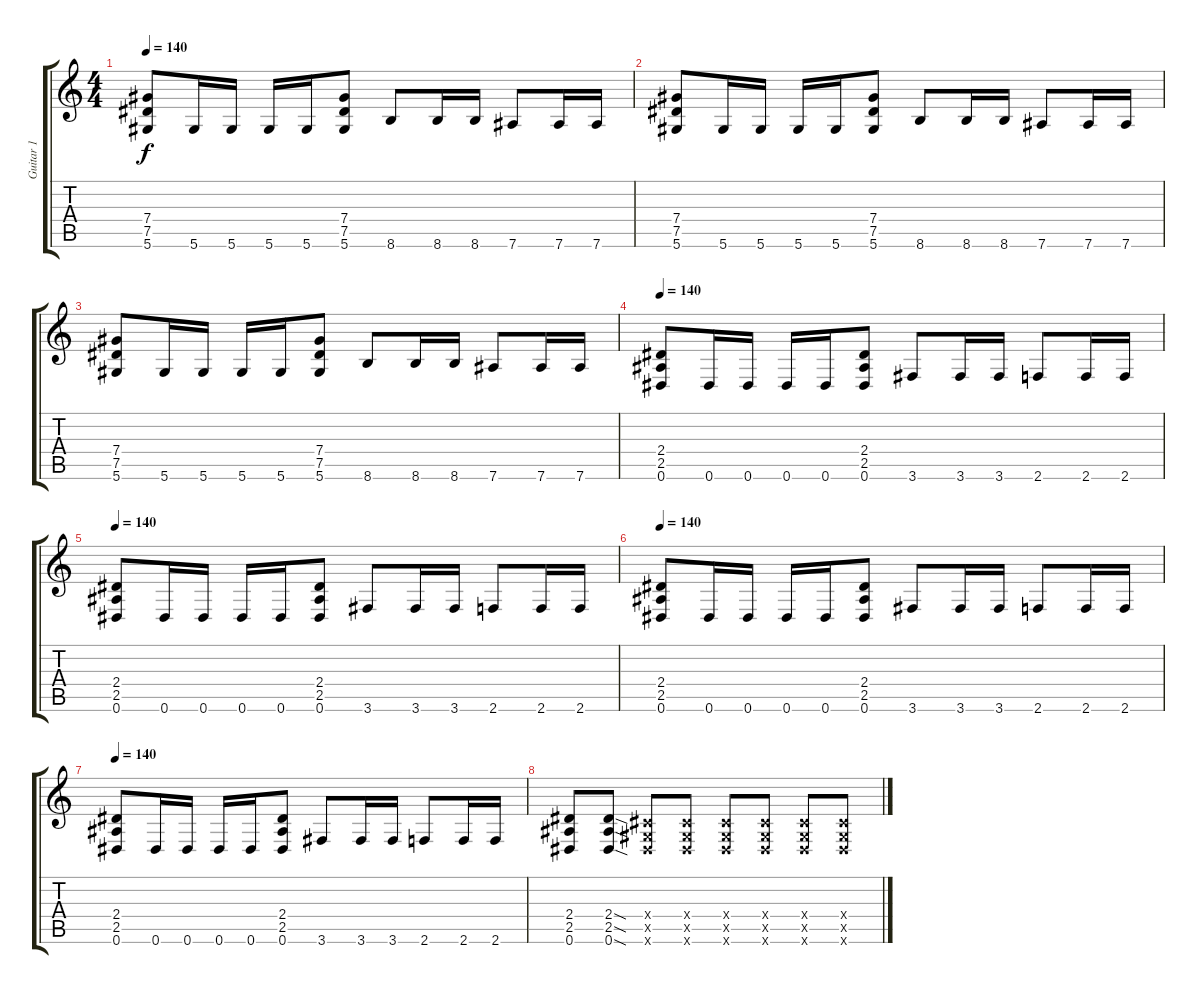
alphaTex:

\track ("Guitar 1" "Guitar 1") {instrument overdrivenguitar}
\staff {score tabs}
\tuning (Eb4 Bb3 Gb3 Db3 Ab2 Eb2) {hide}
\ts (4 4)
\tempo 140
\clef g2
\ks c
(7.4 7.5 5.6).8{dy f} 5.6.16 5.6.16 5.6.16 5.6.16 (7.4 7.5 5.6).8 8.6.8 8.6.16 8.6.16 7.6.8 7.6.16 7.6.16 |
(7.4 7.5 5.6).8 5.6.16 5.6.16 5.6.16 5.6.16 (7.4 7.5 5.6).8 8.6.8 8.6.16 8.6.16 7.6.8 7.6.16 7.6.16 |
(7.4 7.5 5.6).8 5.6.16 5.6.16 5.6.16 5.6.16 (7.4 7.5 5.6).8 8.6.8 8.6.16 8.6.16 7.6.8 7.6.16 7.6.16 |
\tempo 140
(2.4 2.5 0.6).8 0.6.16 0.6.16 0.6.16 0.6.16 (2.4 2.5 0.6).8 3.6.8 3.6.16 3.6.16 2.6.8 2.6.16 2.6.16 |
\tempo 140
(2.4 2.5 0.6).8 0.6.16 0.6.16 0.6.16 0.6.16 (2.4 2.5 0.6).8 3.6.8 3.6.16 3.6.16 2.6.8 2.6.16 2.6.16 |
\tempo 140
(2.4 2.5 0.6).8 0.6.16 0.6.16 0.6.16 0.6.16 (2.4 2.5 0.6).8 3.6.8 3.6.16 3.6.16 2.6.8 2.6.16 2.6.16 |
\tempo 140
(2.4 2.5 0.6).8 0.6.16 0.6.16 0.6.16 0.6.16 (2.4 2.5 0.6).8 3.6.8 3.6.16 3.6.16 2.6.8 2.6.16 2.6.16 |
(2.4 2.5 0.6).8 (2.4{sod} 2.5{sod} 0.6{sod}).8 (0.4{x} 0.5{x} 0.6{x}).8 (0.4{x} 0.5{x} 0.6{x}).8 (0.4{x} 0.5{x} 0.6{x}).8 (0.4{x} 0.5{x} 0.6{x}).8 (0.4{x} 0.5{x} 0.6{x}).8 (0.4{x} 0.5{x} 0.6{x}).8
